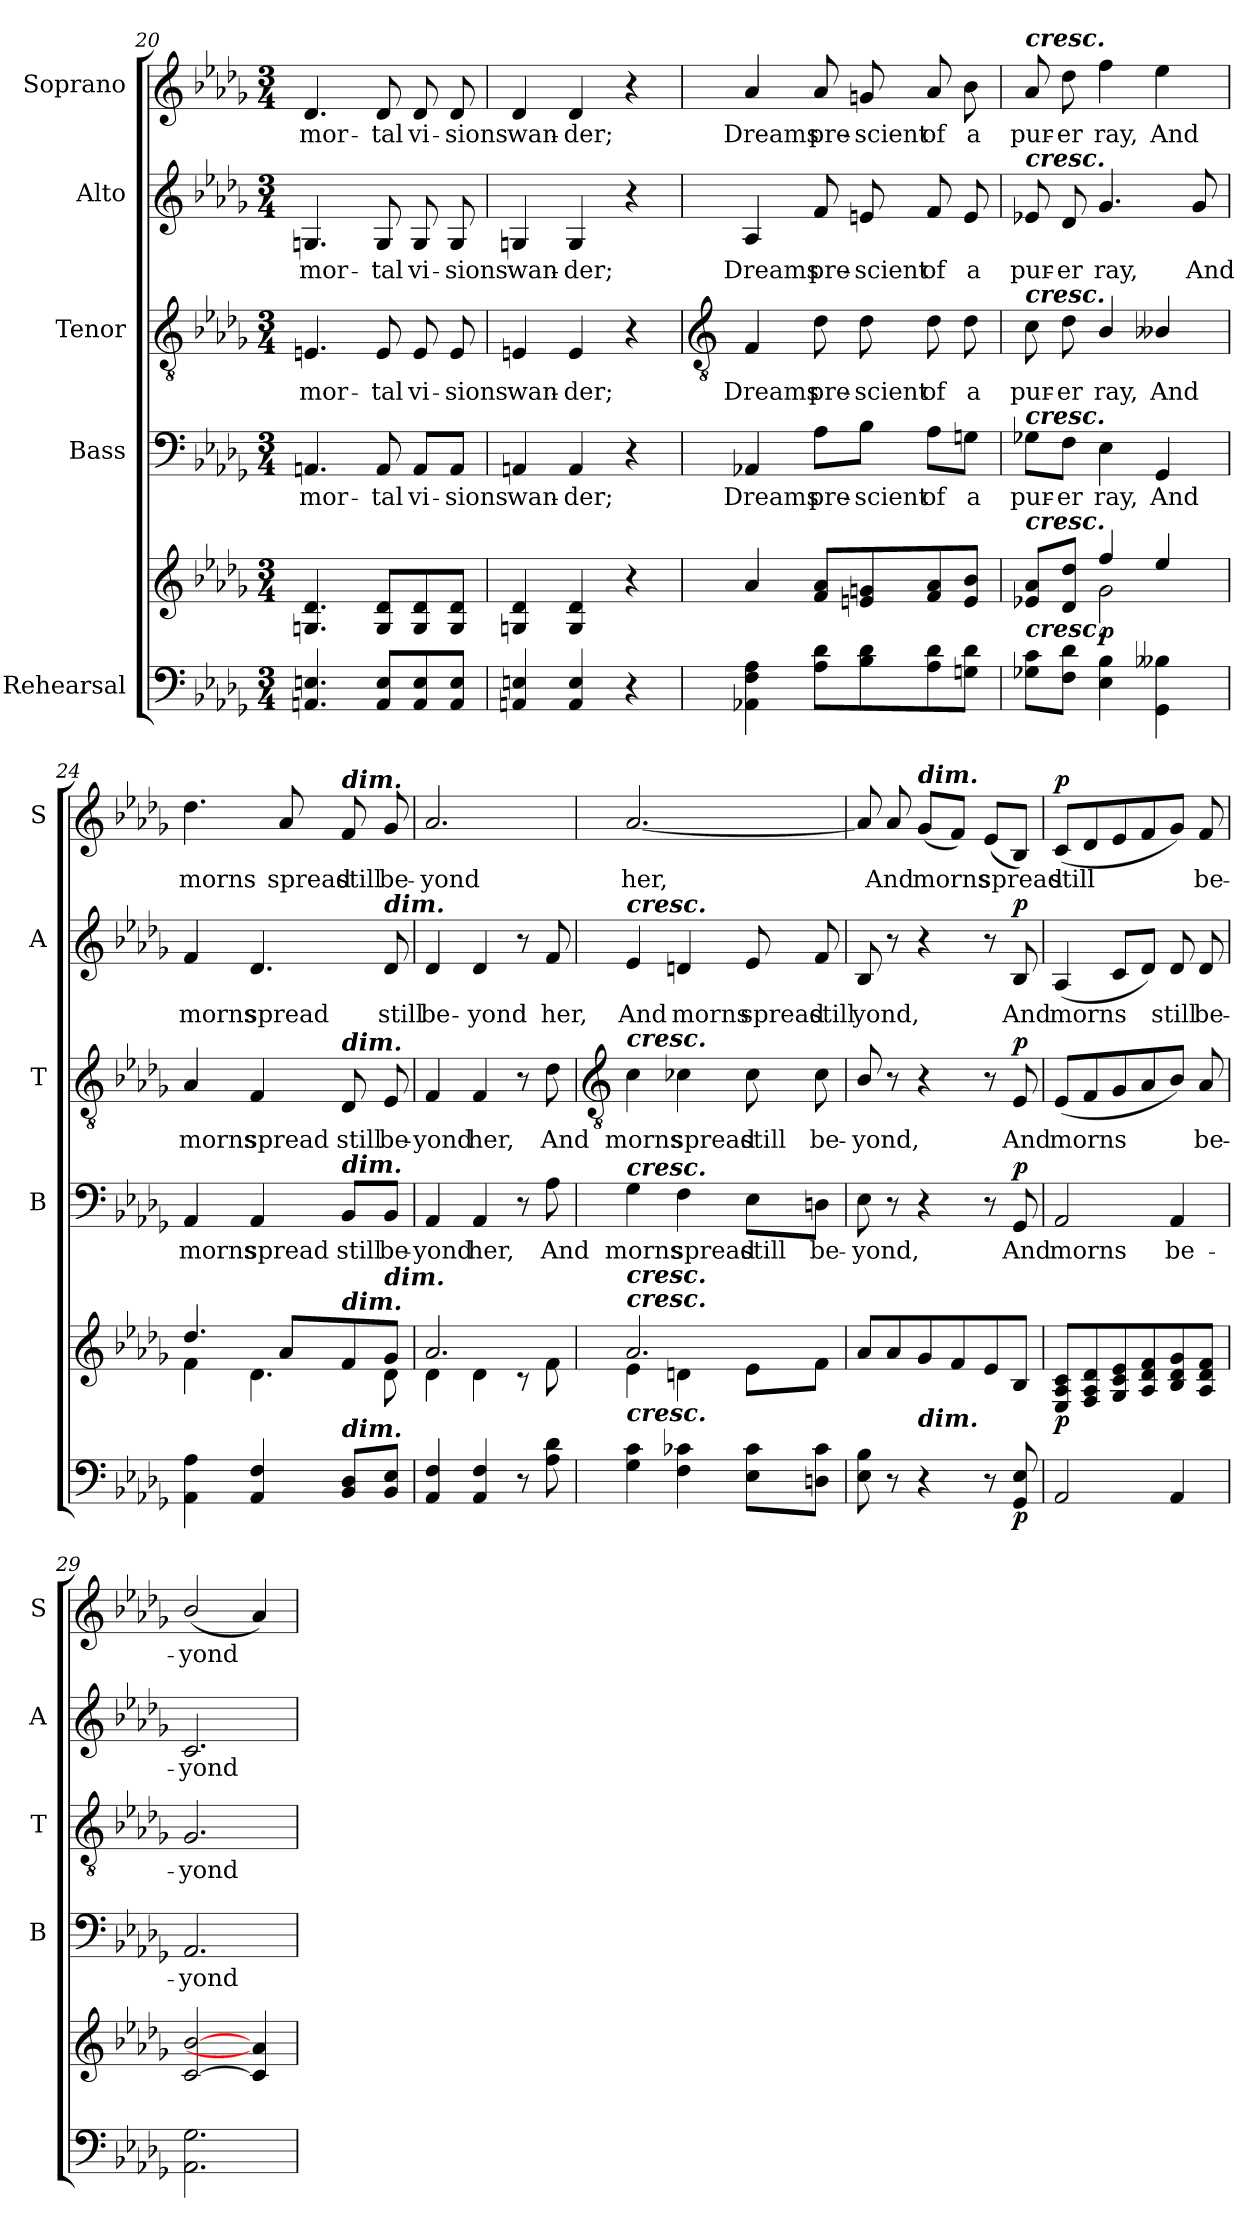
**kern	**kern	**dynam	**kern	**text	**dynam	**kern	**text	**dynam	**kern	**text	**dynam	**kern	**text	**dynam
*part5	*part5	*part5	*part4	*part4	*part4	*part3	*part3	*part3	*part2	*part2	*part2	*part1	*part1	*part1
*staff6	*staff5	*staff5/6	*staff4	*staff4	*staff4	*staff3	*staff3	*staff3	*staff2	*staff2	*staff2	*staff1	*staff1	*staff1
*I"Rehearsal	*	*	*I"Bass	*	*	*I"Tenor	*	*	*I"Alto	*	*	*I"Soprano	*	*
*	*	*	*I'B	*	*	*I'T	*	*	*I'A	*	*	*I'S	*	*
*clefF4	*clefG2	*	*clefF4	*	*	*clefGv2	*	*	*clefG2	*	*	*clefG2	*	*
*k[b-e-a-d-g-]	*k[b-e-a-d-g-]	*	*k[b-e-a-d-g-]	*	*	*k[b-e-a-d-g-]	*	*	*k[b-e-a-d-g-]	*	*	*k[b-e-a-d-g-]	*	*
*D-:	*D-:	*	*D-:	*	*	*D-:	*	*	*D-:	*	*	*D-:	*	*
*M3/4	*M3/4	*	*M3/4	*	*	*M3/4	*	*	*M3/4	*	*	*M3/4	*	*
=20	=20	=20	=20	=20	=20	=20	=20	=20	=20	=20	=20	=20	=20	=20
!	!	!	!	!LO:LY:b	!	!	!LO:LY:b	!	!	!LO:LY:b	!	!	!LO:LY:b	!
4.AAn/ 4.En/	4.Gn 4.d-	.	4.AAn	-mor-	.	4.En	-mor-	.	4.Gn	-mor-	.	4.d-	-mor-	.
!	!	!	!	!LO:LY:b	!	!	!LO:LY:b	!	!	!LO:LY:b	!	!	!LO:LY:b	!
8AA/ 8E/L	8G 8d-L	.	8AA	-tal	.	8E	-tal	.	8G	-tal	.	8d-	-tal	.
!	!	!	!	!LO:LY:b	!	!	!LO:LY:b	!	!	!LO:LY:b	!	!	!LO:LY:b	!
8AA/ 8E/	8G 8d-	.	8AA/L	vi-	.	8E	vi-	.	8G	vi-	.	8d-	vi-	.
!	!	!	!	!LO:LY:b	!	!	!LO:LY:b	!	!	!LO:LY:b	!	!	!LO:LY:b	!
8AA/ 8E/J	8G 8d-J	.	8AA/J	-sions	.	8E	-sions	.	8G	-sions	.	8d-	-sions	.
=21	=21	=21	=21	=21	=21	=21	=21	=21	=21	=21	=21	=21	=21	=21
!	!	!	!	!LO:LY:b	!	!	!LO:LY:b	!	!	!LO:LY:b	!	!	!LO:LY:b	!
4AAn/ 4En/	4Gn 4d-	.	4AAn	wan-	.	4En	wan-	.	4Gn	wan-	.	4d-	wan-	.
!	!	!	!	!LO:LY:b	!	!	!LO:LY:b	!	!	!LO:LY:b	!	!	!LO:LY:b	!
4AA/ 4E/	4G 4d-	.	4AA	-der;	.	4E	-der;	.	4G	-der;	.	4d-	-der;	.
4r	4r	.	4r	.	.	4r	.	.	4r	.	.	4r	.	.
!!LO:LB:g=z
=22	=22	=22	=22	=22	=22	=22	=22	=22	=22	=22	=22	=22	=22	=22
*	*	*	*	*	*	*clefGv2	*	*	*	*	*	*	*	*
*	*^	*	*	*	*	*	*	*	*	*	*	*	*	*
!	!	!LO:N:vis=1	!	!	!LO:LY:b	!	!	!LO:LY:b	!	!	!LO:LY:b	!	!	!LO:LY:b	!
4AA-X 4F 4A-	4a-/	2.ryy	.	4AA-X	Dreams	.	4F	Dreams	.	4A-	Dreams	.	4a-	Dreams	.
!	!	!	!	!	!LO:LY:b	!	!	!LO:LY:b	!	!	!LO:LY:b	!	!	!LO:LY:b	!
8A- 8d-L	8f/ 8a-/L	.	.	8A-\L	pre-	.	8d-	pre-	.	8f	pre-	.	8a-	pre-	.
!	!	!	!	!	!LO:LY:b	!	!	!LO:LY:b	!	!	!LO:LY:b	!	!	!LO:LY:b	!
8B- 8d-	8en/ 8gn/	.	.	8B-\J	-scient	.	8d-	-scient	.	8en	-scient	.	8gn	-scient	.
!	!	!	!	!	!LO:LY:b	!	!	!LO:LY:b	!	!	!LO:LY:b	!	!	!LO:LY:b	!
8A- 8d-	8f/ 8a-/	.	.	8A-\L	of	.	8d-	of	.	8f	of	.	8a-	of	.
!	!	!	!	!	!LO:LY:b	!	!	!LO:LY:b	!	!	!LO:LY:b	!	!	!LO:LY:b	!
8Gn 8d-J	8e/ 8b-/J	.	.	8Gn\J	a	.	8d-	a	.	8e	a	.	8b-	a	.
=23	=23	=23	=23	=23	=23	=23	=23	=23	=23	=23	=23	=23	=23	=23	=23
!	!	!	!	!	!	!	!	!	!	!	!	!	!LO:TX:a:Bi:t=cresc.	!	!
!	!	!	!	!	!	!	!	!	!	!LO:TX:a:Bi:t=cresc.	!	!	!	!	!
!	!	!	!	!	!	!	!LO:TX:a:Bi:t=cresc.	!	!	!	!	!	!	!	!
!	!	!	!	!LO:TX:a:Bi:t=cresc.	!	!	!	!	!	!	!	!	!	!	!
!	!LO:TX:a:Bi:t=cresc.	!	!	!	!	!	!	!	!	!	!	!	!	!	!
!LO:TX:a:Bi:t=cresc.	!	!	!	!	!	!	!	!	!	!	!	!	!	!	!
!	!	!	!	!	!LO:LY:b	!	!	!LO:LY:b	!	!	!LO:LY:b	!	!	!LO:LY:b	!
8G-X 8cL	8e-X/ 8a-/L	4ryy	.	8G-X\L	pur-	.	8c	pur-	.	8e-X	pur-	.	8a-	pur-	.
!	!	!	!	!	!LO:LY:b	!	!	!LO:LY:b	!	!	!LO:LY:b	!	!	!LO:LY:b	!
8F 8d-J	8d-/ 8dd-/J	.	.	8F\J	-er	.	8d-	-er	.	8d-	-er	.	8dd-	-er	.
!	!	!	!LO:DY:b	!	!LO:LY:b	!	!	!LO:LY:b	!	!	!LO:LY:b	!	!	!LO:LY:b	!
4E- 4B-	4ff/	2g-\	p	4E-	ray,	.	4B-/	ray,	.	4.g-	ray,	.	4ff	ray,	.
!	!	!	!	!	!LO:LY:b	!	!	!LO:LY:b	!	!	!	!	!	!LO:LY:b	!
4GG- 4B--X	4ee-/	.	.	4GG-	And	.	4B--X/	And	.	.	.	.	4ee-	And	.
!	!	!	!	!	!	!	!	!	!	!	!LO:LY:b	!	!	!	!
.	.	.	.	.	.	.	.	.	.	8g-	And	.	.	.	.
=24	=24	=24	=24	=24	=24	=24	=24	=24	=24	=24	=24	=24	=24	=24	=24
!	!	!	!	!	!LO:LY:b	!	!	!LO:LY:b	!	!	!LO:LY:b	!	!	!LO:LY:b	!
4AA- 4A-	4.dd-/	4f\	.	4AA-	morns	.	4A-	morns	.	4f	morns	.	4.dd-	morns	.
!	!	!	!	!	!LO:LY:b	!	!	!LO:LY:b	!	!	!LO:LY:b	!	!	!	!
4AA- 4F	.	4.d-\	.	4AA-	spread	.	4F	spread	.	4.d-	spread	.	.	.	.
!	!	!	!	!	!	!	!	!	!	!	!	!	!	!LO:LY:b	!
.	8a-/L	.	.	.	.	.	.	.	.	.	.	.	8a-	spread	.
!	!	!	!	!	!	!	!	!	!	!	!	!	!LO:TX:a:Bi:t=dim.	!	!
!	!	!	!	!	!	!	!LO:TX:a:Bi:t=dim.	!	!	!	!	!	!	!	!
!	!	!	!	!LO:TX:a:Bi:t=dim.	!	!	!	!	!	!	!	!	!	!	!
!	!LO:TX:a:Bi:t=dim.	!	!	!	!	!	!	!	!	!	!	!	!	!	!
!LO:TX:a:Bi:t=dim.	!	!	!	!	!	!	!	!	!	!	!	!	!	!	!
!	!	!	!	!	!LO:LY:b	!	!	!LO:LY:b	!	!	!	!	!	!LO:LY:b	!
8BB- 8D-L	8f/	.	.	8BB-/L	still	.	8D-	still	.	.	.	.	8f	still	.
!	!	!	!	!	!	!	!	!	!	!LO:TX:a:Bi:t=dim.	!	!	!	!	!
!	!LO:TX:a:Bi:t=dim.	!	!	!	!	!	!	!	!	!	!	!	!	!	!
!	!	!	!	!	!LO:LY:b	!	!	!LO:LY:b	!	!	!LO:LY:b	!	!	!LO:LY:b	!
8BB- 8E-J	8g-/J	8d-\	.	8BB-/J	be-	.	8E-	be-	.	8d-	still	.	8g-	be-	.
=25	=25	=25	=25	=25	=25	=25	=25	=25	=25	=25	=25	=25	=25	=25	=25
!	!	!	!	!	!LO:LY:b	!	!	!LO:LY:b	!	!	!LO:LY:b	!	!	!LO:LY:b	!
4AA- 4F	2.a-/	4d-\	.	4AA-	-yond	.	4F	-yond	.	4d-	be-	.	2.a-	-yond	.
!	!	!	!	!	!LO:LY:b	!	!	!LO:LY:b	!	!	!LO:LY:b	!	!	!	!
4AA- 4F	.	4d-\	.	4AA-	her,	.	4F	her,	.	4d-	-yond	.	.	.	.
8r	.	8r	.	8r	.	.	8r	.	.	8r	.	.	.	.	.
!	!	!	!	!	!LO:LY:b	!	!	!LO:LY:b	!	!	!LO:LY:b	!	!	!	!
8A- 8d-	.	8f\	.	8A-	And	.	8d-	And	.	8f	her,	.	.	.	.
!!LO:LB:g=z
=26	=26	=26	=26	=26	=26	=26	=26	=26	=26	=26	=26	=26	=26	=26	=26
*	*	*	*	*	*	*	*clefGv2	*	*	*	*	*	*	*	*
!	!	!	!	!	!	!	!	!	!	!LO:TX:a:Bi:t=cresc.	!	!	!	!	!
!	!	!	!	!	!	!	!LO:TX:a:Bi:t=cresc.	!	!	!	!	!	!	!	!
!	!	!	!	!LO:TX:a:Bi:t=cresc.	!	!	!	!	!	!	!	!	!	!	!
!	!LO:TX:a:Bi:t=cresc.	!	!	!	!	!	!	!	!	!	!	!	!	!	!
!	!LO:TX:a:Bi:t=cresc.	!	!	!	!	!	!	!	!	!	!	!	!	!	!
!LO:TX:a:Bi:t=cresc.	!	!	!	!	!	!	!	!	!	!	!	!	!	!	!
!	!	!	!	!	!LO:LY:b	!	!	!LO:LY:b	!	!	!LO:LY:b	!	!	!LO:LY:b	!
4G- 4c	2.a-/	4e-\	.	4G-	morns	.	4c	morns	.	4e-	And	.	[2.a-	her,	.
!	!	!	!	!	!LO:LY:b	!	!	!LO:LY:b	!	!	!LO:LY:b	!	!	!	!
4F 4c-X	.	4dn\	.	4F	spread	.	4c-X	spread	.	4dn	morns	.	.	.	.
!	!	!	!	!	!LO:LY:b	!	!	!LO:LY:b	!	!	!LO:LY:b	!	!	!	!
8E- 8c-L	.	8e-\L	.	8E-\L	still	.	8c-	still	.	8e-	spread	.	.	.	.
!	!	!	!	!	!LO:LY:b	!	!	!LO:LY:b	!	!	!LO:LY:b	!	!	!	!
8Dn 8c-J	.	8f\J	.	8Dn\J	be-	.	8c-	be-	.	8f	still	.	.	.	.
=27	=27	=27	=27	=27	=27	=27	=27	=27	=27	=27	=27	=27	=27	=27	=27
!	!	!LO:N:vis=1	!	!	!LO:LY:b	!	!	!LO:LY:b	!	!	!LO:LY:b	!	!	!	!
8E- 8B-	8a-/L	2.ryy	.	8E-	-yond,	.	8B-/	-yond,	.	8B-	yond,	.	8a-]	.	.
!	!	!	!	!	!	!	!	!	!	!	!	!	!	!LO:LY:b	!
8r	8a-/	.	.	8r	.	.	8r	.	.	8r	.	.	8a-	And	.
!	!	!	!	!	!	!	!	!	!	!	!	!	!LO:TX:a:Bi:t=dim.	!	!
!	!LO:TX:b:Bi:t=dim.	!	!	!	!	!	!	!	!	!	!	!	!	!	!
!	!	!	!	!	!	!	!	!	!	!	!	!	!	!LO:LY:b	!
4r	8g-/	.	.	4r	.	.	4r	.	.	4r	.	.	(<8g-L	morns	.
.	8f/	.	.	.	.	.	.	.	.	.	.	.	8fJ)	.	.
!	!	!	!	!	!	!	!	!	!	!	!	!	!	!LO:LY:b	!
8r	8e-/	.	.	8r	.	.	8r	.	.	8r	.	.	(<8e-L	spread	.
!	!	!	!LO:DY:b=2	!	!LO:LY:b	!LO:DY:b	!	!LO:LY:b	!LO:DY:b	!	!LO:LY:b	!LO:DY:b	!	!	!
8GG- 8E-	8B-/J	.	p	8GG-	And	p	8E-	And	p	8B-	And	p	8B-J)	.	.
=28	=28	=28	=28	=28	=28	=28	=28	=28	=28	=28	=28	=28	=28	=28	=28
!	!	!LO:N:vis=1	!LO:DY:b	!	!LO:LY:b	!	!	!LO:LY:b	!	!	!LO:LY:b	!	!	!LO:LY:b	!LO:DY:b
2AA-	8E-/ 8A-/ 8c/L	2.ryy	p	2AA-	morns	.	(<8E-L	morns	.	(<4A-	morns	.	(<8cL	still	p
.	8F/ 8A-/ 8d-/	.	.	.	.	.	8F	.	.	.	.	.	8d-	.	.
.	8G-/ 8c/ 8e-/	.	.	.	.	.	8G-	.	.	8cL	.	.	8e-	.	.
.	8A-/ 8d-/ 8f/	.	.	.	.	.	8A-	.	.	8d-J)	.	.	8f	.	.
!	!	!	!	!	!LO:LY:b	!	!	!	!	!	!LO:LY:b	!	!	!	!
4AA-	8B-/ 8d-/ 8g-/	.	.	4AA-	be-	.	8B-J)	.	.	8d-	still	.	8g-J)	.	.
!	!	!	!	!	!	!	!	!LO:LY:b	!	!	!LO:LY:b	!	!	!LO:LY:b	!
.	8A-/ 8d-/ 8f/J	.	.	.	.	.	8A-	be-	.	8d-	be-	.	8f	be-	.
=29	=29	=29	=29	=29	=29	=29	=29	=29	=29	=29	=29	=29	=29	=29	=29
!	!	!LO:N:vis=1	!	!	!LO:LY:b	!	!	!LO:LY:b	!	!	!LO:LY:b	!	!	!LO:LY:b	!
2.AA- 2.G-	[2c/ [2b-/	2.ryy	.	2.AA-	-yond	.	2.G-	-yond	.	2.c	-yond	.	(<2b-/	-yond	.
.	4c/] 4a-/]	.	.	.	.	.	.	.	.	.	.	.	4a-)	.	.
*	*v	*v	*	*	*	*	*	*	*	*	*	*	*	*	*
=	=	=	=	=	=	=	=	=	=	=	=	=	=	=
*-	*-	*-	*-	*-	*-	*-	*-	*-	*-	*-	*-	*-	*-	*-
